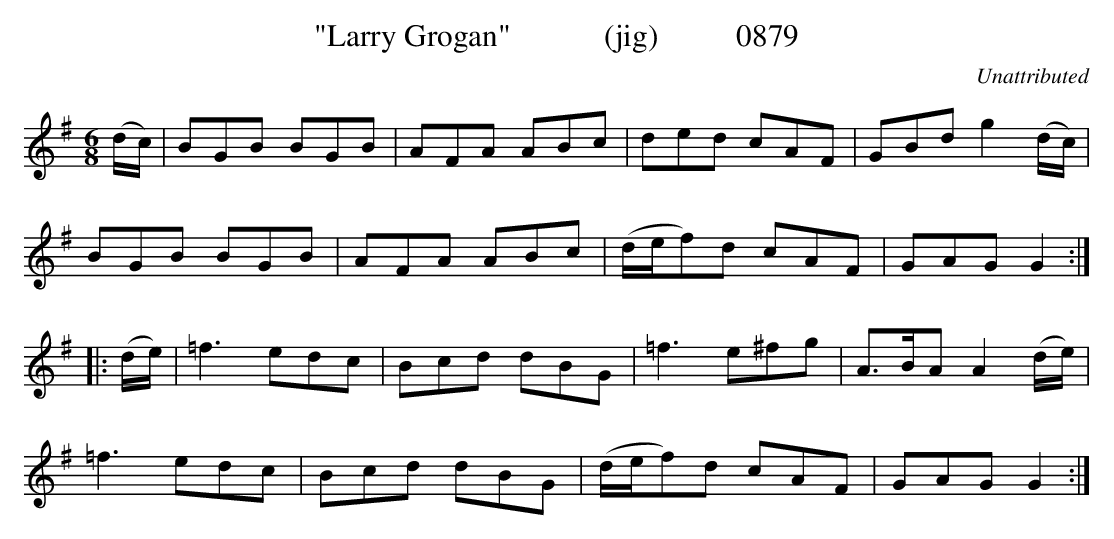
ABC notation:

X:1
T:"Larry Grogan"            (jig)          0879
C:Unattributed
BRENNAN June 2003 (HTTP://WWW.SOSYOURMOM.COM)
M:6/8
L:1/8
K:G
(d/2c/2)|BGB BGB|AFA ABc|ded cAF|GBd g2(d/2c/2)|
BGB BGB|AFA ABc|(d/2e/2f)d cAF|GAG G2:|
|:(d/2e/2)|=f3edc|Bcd dBG|=f3e^fg|A3/2B/2A A2(d/2e/2)|
=f3edc|Bcd dBG|(d/2e/2f)d cAF|GAG G2:|
